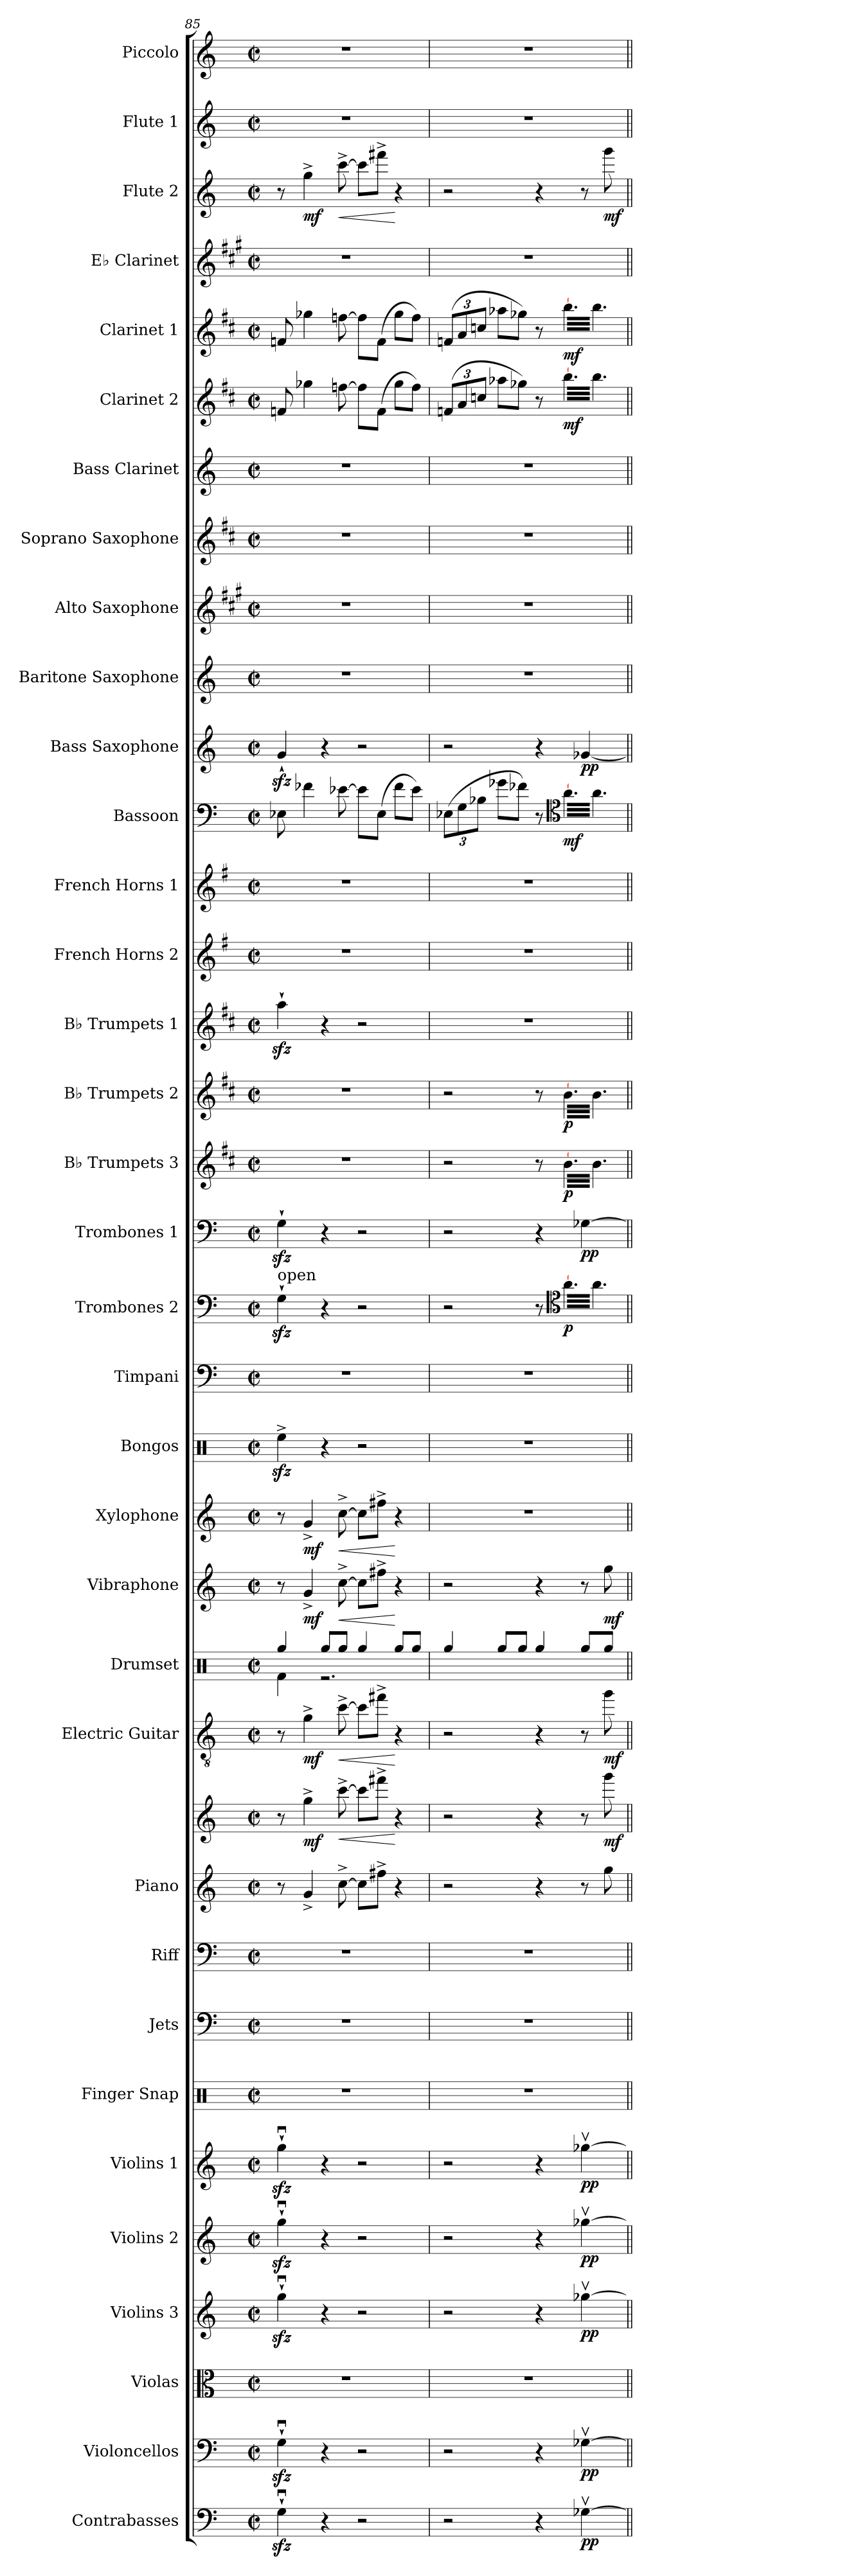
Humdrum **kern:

**kern	**dynam	**kern	**dynam	**kern	**kern	**dynam	**kern	**dynam	**kern	**dynam	**kern	**kern	**kern	**kern	**kern	**dynam	**kern	**dynam	**kern	**kern	**dynam	**kern	**dynam	**kern	**kern	**kern	**dynam	**kern	**dynam	**kern	**dynam	**kern	**dynam	**kern	**kern	**kern	**kern	**dynam	**kern	**dynam	**kern	**kern	**kern	**kern	**kern	**dynam	**kern	**dynam	**kern	**kern	**dynam	**kern	**kern
*part35	*part35	*part34	*part34	*part33	*part32	*part32	*part31	*part31	*part30	*part30	*part29	*part28	*part27	*part26	*part26	*part26	*part25	*part25	*part24	*part23	*part23	*part22	*part22	*part21	*part20	*part19	*part19	*part18	*part18	*part17	*part17	*part16	*part16	*part15	*part14	*part13	*part12	*part12	*part11	*part11	*part10	*part9	*part8	*part7	*part6	*part6	*part5	*part5	*part4	*part3	*part3	*part2	*part1
*staff36	*staff36	*staff35	*staff35	*staff34	*staff33	*staff33	*staff32	*staff32	*staff31	*staff31	*staff30	*staff29	*staff28	*staff27	*staff26	*staff26/27	*staff25	*staff25	*staff24	*staff23	*staff23	*staff22	*staff22	*staff21	*staff20	*staff19	*staff19	*staff18	*staff18	*staff17	*staff17	*staff16	*staff16	*staff15	*staff14	*staff13	*staff12	*staff12	*staff11	*staff11	*staff10	*staff9	*staff8	*staff7	*staff6	*staff6	*staff5	*staff5	*staff4	*staff3	*staff3	*staff2	*staff1
*I"Contrabasses	*	*I"Violoncellos	*	*I"Violas	*I"Violins 3	*	*I"Violins 2	*	*I"Violins 1	*	*I"Finger Snap	*I"Jets	*I"Riff	*I"Piano	*	*	*I"Electric Guitar	*	*I"Drumset	*I"Vibraphone	*	*I"Xylophone	*	*I"Bongos	*I"Timpani	*I"Trombones 2	*	*I"Trombones 1	*	*I"B♭ Trumpets 3	*	*I"B♭ Trumpets 2	*	*I"B♭ Trumpets 1	*I"French Horns 2	*I"French Horns 1	*I"Bassoon	*	*I"Bass Saxophone	*	*I"Baritone Saxophone	*I"Alto Saxophone	*I"Soprano Saxophone	*I"Bass Clarinet	*I"Clarinet 2	*	*I"Clarinet 1	*	*I"E♭ Clarinet	*I"Flute 2	*	*I"Flute 1	*I"Piccolo
*I'Cbs.	*	*I'Vcs.	*	*I'Vlas.	*I'Vlns. 3	*	*I'Vlns. 2	*	*I'Vlns. 1	*	*I'Fi. Sna.	*I'J.	*I'R.	*I'Pno.	*	*	*I'El. Guit.	*	*I'D. Set	*I'Vib.	*	*I'Xyl.	*	*I'Bon.	*I'Timp.	*I'Tbns. 2	*	*I'Tbns. 1	*	*I'B♭ Tpts. 3	*	*I'B♭ Tpts. 2	*	*I'B♭ Tpts. 1	*I'F Hns. 2	*I'F Hns. 1	*I'Bsn.	*	*I'Bs. Sax.	*	*I'Bar. Sax.	*I'A. Sax.	*I'S. Sax.	*I'B. Cl.	*I'Cl. 2	*	*I'Cl. 1	*	*I'E♭ Cl.	*I'Fl. 2	*	*I'Fl. 1	*I'Picc.
*clefF4	*	*clefF4	*	*clefC3	*clefG2	*	*clefG2	*	*clefG2	*	*clefX	*clefF4	*clefF4	*clefG2	*clefG2	*	*clefGv2	*	*clefX	*clefG2	*	*clefG2	*	*clefX	*clefF4	*clefF4	*	*clefF4	*	*clefG2	*	*clefG2	*	*clefG2	*clefG2	*clefG2	*clefF4	*	*clefG2	*	*clefG2	*clefG2	*clefG2	*clefG2	*clefG2	*	*clefG2	*	*clefG2	*clefG2	*	*clefG2	*clefG2
*ITrd7c12	*	*	*	*	*	*	*	*	*	*	*	*	*	*	*	*	*	*	*	*	*	*ITrd-7c-12	*	*	*	*	*	*	*	*ITrd1c2	*	*ITrd1c2	*	*ITrd1c2	*ITrd4c7	*ITrd4c7	*	*	*ITrd15c26	*	*ITrd12c21	*ITrd5c9	*ITrd1c2	*ITrd8c14	*ITrd1c2	*	*ITrd1c2	*	*ITrd-2c-3	*	*	*	*ITrd-7c-12
*k[]	*	*k[]	*	*k[]	*k[]	*	*k[]	*	*k[]	*	*k[]	*k[]	*k[]	*k[]	*k[]	*	*k[]	*	*k[]	*k[]	*	*k[]	*	*k[]	*k[]	*k[]	*	*k[]	*	*k[]	*	*k[]	*	*k[]	*k[]	*k[]	*k[]	*	*k[]	*	*k[]	*k[]	*k[]	*k[]	*k[]	*	*k[]	*	*k[]	*k[]	*	*k[]	*k[]
*M2/2	*	*M2/2	*	*M2/2	*M2/2	*	*M2/2	*	*M2/2	*	*M2/2	*M2/2	*M2/2	*M2/2	*M2/2	*	*M2/2	*	*M2/2	*M2/2	*	*M2/2	*	*M2/2	*M2/2	*M2/2	*	*M2/2	*	*M2/2	*	*M2/2	*	*M2/2	*M2/2	*M2/2	*M2/2	*	*M2/2	*	*M2/2	*M2/2	*M2/2	*M2/2	*M2/2	*	*M2/2	*	*M2/2	*M2/2	*	*M2/2	*M2/2
*met(c|)	*	*met(c|)	*	*met(c|)	*met(c|)	*	*met(c|)	*	*met(c|)	*	*met(c|)	*met(c|)	*met(c|)	*met(c|)	*met(c|)	*	*met(c|)	*	*met(c|)	*met(c|)	*	*met(c|)	*	*met(c|)	*met(c|)	*met(c|)	*	*met(c|)	*	*met(c|)	*	*met(c|)	*	*met(c|)	*met(c|)	*met(c|)	*met(c|)	*	*met(c|)	*	*met(c|)	*met(c|)	*met(c|)	*met(c|)	*met(c|)	*	*met(c|)	*	*met(c|)	*met(c|)	*	*met(c|)	*met(c|)
=85	=85	=85	=85	=85	=85	=85	=85	=85	=85	=85	=85	=85	=85	=85	=85	=85	=85	=85	=85	=85	=85	=85	=85	=85	=85	=85	=85	=85	=85	=85	=85	=85	=85	=85	=85	=85	=85	=85	=85	=85	=85	=85	=85	=85	=85	=85	=85	=85	=85	=85	=85	=85	=85
*	*	*	*	*	*	*	*	*	*	*	*	*	*	*	*	*	*	*	*^	*	*	*	*	*	*	*	*	*	*	*	*	*	*	*	*	*	*	*	*	*	*	*	*	*	*	*	*	*	*	*	*	*	*
!	!	!	!	!	!	!	!	!	!	!	!	!	!	!	!	!	!	!	!	!	!	!	!	!	!	!	!LO:TX:a:t=open	!	!	!	!	!	!	!	!	!	!	!	!	!	!	!	!	!	!	!	!	!	!	!	!	!	!	!
4GGzz<u''\	.	4Gzz<u''\	.	1r	4ggzz<u''\	.	4ggzz<u''\	.	4ggzz<u''\	.	1r	1r	1r	8r	8r	.	8r	.	4Rgg/	4Rf\	8r	.	8r	.	4Reezz<^\	1r	4Gzz<''\	.	4Gzz<''\	.	1r	.	1r	.	4ggzz<''\	1r	1r	8E-X\	.	4GGzz<''/	.	1r	1r	1r	1r	8e-X/	.	8e-X/	.	1r	8r	.	1r	1r
!	!	!	!	!	!	!	!	!	!	!	!	!	!	!	!	!LO:DY:b	!	!LO:DY:b	!	!	!	!LO:DY:b	!	!LO:DY:b	!	!	!	!	!	!	!	!	!	!	!	!	!	!	!	!	!	!	!	!	!	!	!	!	!	!	!	!LO:DY:b	!	!
.	.	.	.	.	.	.	.	.	.	.	.	.	.	4g^/	4gg^\	mf	4g^\	mf	.	.	4g^/	mf	4gg^/	mf	.	.	.	.	.	.	.	.	.	.	.	.	.	4f-X\	.	.	.	.	.	.	.	4ff-X\	.	4ff-X\	.	.	4gg^\	mf	.	.
4r	.	4r	.	.	4r	.	4r	.	4r	.	.	.	.	.	.	.	.	.	8Rgg/L	2.r	.	.	.	.	4r	.	4r	.	4r	.	.	.	.	.	4r	.	.	.	.	4r	.	.	.	.	.	.	.	.	.	.	.	.	.	.
!	!	!	!	!	!	!	!	!	!	!	!	!	!	!	!	!LO:HP:b	!	!LO:HP:b	!	!	!	!LO:HP:b	!	!LO:HP:b	!	!	!	!	!	!	!	!	!	!	!	!	!	!	!	!	!	!	!	!	!	!	!	!	!	!	!	!LO:HP:b	!	!
.	.	.	.	.	.	.	.	.	.	.	.	.	.	[8cc^\	[8ccc^\	<	[8cc^\	<	8Rgg/J	.	[8cc^\	<	[8ccc^\	<	.	.	.	.	.	.	.	.	.	.	.	.	.	[8e-X\	.	.	.	.	.	.	.	[8ee-X\	.	[8ee-X\	.	.	[8ccc^\	<	.	.
2r	.	2r	.	.	2r	.	2r	.	2r	.	.	.	.	8cc\L]	8ccc\L]	.	8cc\L]	.	4Rgg/	.	8cc\L]	.	8ccc\L]	.	2r	.	2r	.	2r	.	.	.	.	.	2r	.	.	8e-\L]	.	2r	.	.	.	.	.	8ee-\L]	.	8ee-\L]	.	.	8ccc\L]	.	.	.
.	.	.	.	.	.	.	.	.	.	.	.	.	.	8ff#X^\J	8fff#X^\J	.	8ff#X^\J	.	.	.	8ff#X^\J	.	8fff#X^\J	.	.	.	.	.	.	.	.	.	.	.	.	.	.	(>8E-\J	.	.	.	.	.	.	.	(>8e-\J	.	(>8e-\J	.	.	8fff#X^\J	.	.	.
.	.	.	.	.	.	.	.	.	.	.	.	.	.	4r	4r	[	4r	[	8Rgg/L	.	4r	[	4r	[	.	.	.	.	.	.	.	.	.	.	.	.	.	8f-\L	.	.	.	.	.	.	.	8ff-\L	.	8ff-\L	.	.	4r	[	.	.
.	.	.	.	.	.	.	.	.	.	.	.	.	.	.	.	.	.	.	8Rgg/J	.	.	.	.	.	.	.	.	.	.	.	.	.	.	.	.	.	.	8e-\J)	.	.	.	.	.	.	.	8ee-\J)	.	8ee-\J)	.	.	.	.	.	.
*	*	*	*	*	*	*	*	*	*	*	*	*	*	*	*	*	*	*	*v	*v	*	*	*	*	*	*	*	*	*	*	*	*	*	*	*	*	*	*	*	*	*	*	*	*	*	*	*	*	*	*	*	*	*	*
=86	=86	=86	=86	=86	=86	=86	=86	=86	=86	=86	=86	=86	=86	=86	=86	=86	=86	=86	=86	=86	=86	=86	=86	=86	=86	=86	=86	=86	=86	=86	=86	=86	=86	=86	=86	=86	=86	=86	=86	=86	=86	=86	=86	=86	=86	=86	=86	=86	=86	=86	=86	=86	=86
*	*	*	*	*	*	*	*	*	*	*	*	*	*	*	*	*	*	*	*	*	*	*	*	*	*	*	*	*	*	*	*	*	*	*	*	*	*Xbrackettup	*	*	*	*	*	*	*	*Xbrackettup	*	*Xbrackettup	*	*	*	*	*	*
2r	.	2r	.	1r	2r	.	2r	.	2r	.	1r	1r	1r	2r	2r	.	2r	.	4Rgg/	2r	.	1r	.	1r	1r	2r	.	2r	.	2r	.	2r	.	1r	1r	1r	(>12E-X\L	.	2r	.	1r	1r	1r	1r	(>12e-X/L	.	(>12e-X/L	.	1r	2r	.	1r	1r
.	.	.	.	.	.	.	.	.	.	.	.	.	.	.	.	.	.	.	.	.	.	.	.	.	.	.	.	.	.	.	.	.	.	.	.	.	12G\	.	.	.	.	.	.	.	12g/	.	12g/	.	.	.	.	.	.
.	.	.	.	.	.	.	.	.	.	.	.	.	.	.	.	.	.	.	.	.	.	.	.	.	.	.	.	.	.	.	.	.	.	.	.	.	12B-X\J	.	.	.	.	.	.	.	12b-X/J	.	12b-X/J	.	.	.	.	.	.
.	.	.	.	.	.	.	.	.	.	.	.	.	.	.	.	.	.	.	8Rgg/L	.	.	.	.	.	.	.	.	.	.	.	.	.	.	.	.	.	8g-X\L	.	.	.	.	.	.	.	8gg-X\L	.	8gg-X\L	.	.	.	.	.	.
.	.	.	.	.	.	.	.	.	.	.	.	.	.	.	.	.	.	.	8Rgg/J	.	.	.	.	.	.	.	.	.	.	.	.	.	.	.	.	.	8f-X\J)	.	.	.	.	.	.	.	8ff-X\J)	.	8ff-X\J)	.	.	.	.	.	.
4r	.	4r	.	.	4r	.	4r	.	4r	.	.	.	.	4r	4r	.	4r	.	4Rgg/	4r	.	.	.	.	.	8r	.	4r	.	8r	.	8r	.	.	.	.	8r	.	4r	.	.	.	.	.	8r	.	8r	.	.	4r	.	.	.
*	*	*	*	*	*	*	*	*	*	*	*	*	*	*	*	*	*	*	*	*	*	*	*	*	*	*clefC4	*	*	*	*	*	*	*	*	*	*	*clefC4	*	*	*	*	*	*	*	*	*	*	*	*	*	*	*	*
!	!	!	!	!	!	!	!	!	!	!	!	!	!	!	!	!	!	!	!	!	!	!	!	!	!	!	!LO:DY:b	!	!	!	!LO:DY:b	!	!LO:DY:b	!	!	!	!	!LO:DY:b	!	!	!	!	!	!	!	!LO:DY:b	!	!LO:DY:b	!	!	!	!	!
*	*	*	*	*	*	*	*	*	*	*	*	*	*	*	*	*	*	*	*	*	*	*	*	*	*	*tremolo	*	*	*	*	*	*	*	*	*	*	*	*	*	*	*	*	*	*	*	*	*	*	*	*	*	*	*
*	*	*	*	*	*	*	*	*	*	*	*	*	*	*	*	*	*	*	*	*	*	*	*	*	*	*	*	*	*	*tremolo	*	*	*	*	*	*	*	*	*	*	*	*	*	*	*	*	*	*	*	*	*	*	*
*	*	*	*	*	*	*	*	*	*	*	*	*	*	*	*	*	*	*	*	*	*	*	*	*	*	*	*	*	*	*	*	*tremolo	*	*	*	*	*	*	*	*	*	*	*	*	*	*	*	*	*	*	*	*	*
*	*	*	*	*	*	*	*	*	*	*	*	*	*	*	*	*	*	*	*	*	*	*	*	*	*	*	*	*	*	*	*	*	*	*	*	*	*tremolo	*	*	*	*	*	*	*	*	*	*	*	*	*	*	*	*
*	*	*	*	*	*	*	*	*	*	*	*	*	*	*	*	*	*	*	*	*	*	*	*	*	*	*	*	*	*	*	*	*	*	*	*	*	*	*	*	*	*	*	*	*	*tremolo	*	*	*	*	*	*	*	*
*	*	*	*	*	*	*	*	*	*	*	*	*	*	*	*	*	*	*	*	*	*	*	*	*	*	*	*	*	*	*	*	*	*	*	*	*	*	*	*	*	*	*	*	*	*	*	*tremolo	*	*	*	*	*	*
.	.	.	.	.	.	.	.	.	.	.	.	.	.	.	.	.	.	.	.	.	.	.	.	.	.	[32a\LLL	p	.	.	[32a\LLL	p	[32a\LLL	p	.	.	.	[32a\LLL	mf	.	.	.	.	.	.	[32aa\LLL	mf	[32aa\LLL	mf	.	.	.	.	.
.	.	.	.	.	.	.	.	.	.	.	.	.	.	.	.	.	.	.	.	.	.	.	.	.	.	32a\	.	.	.	32a\	.	32a\	.	.	.	.	32a\	.	.	.	.	.	.	.	32aa\	.	32aa\	.	.	.	.	.	.
.	.	.	.	.	.	.	.	.	.	.	.	.	.	.	.	.	.	.	.	.	.	.	.	.	.	32a\	.	.	.	32a\	.	32a\	.	.	.	.	32a\	.	.	.	.	.	.	.	32aa\	.	32aa\	.	.	.	.	.	.
.	.	.	.	.	.	.	.	.	.	.	.	.	.	.	.	.	.	.	.	.	.	.	.	.	.	32a\	.	.	.	32a\	.	32a\	.	.	.	.	32a\	.	.	.	.	.	.	.	32aa\	.	32aa\	.	.	.	.	.	.
!	!LO:DY:b	!	!LO:DY:b	!	!	!LO:DY:b	!	!LO:DY:b	!	!LO:DY:b	!	!	!	!	!	!	!	!	!	!	!	!	!	!	!	!	!	!	!LO:DY:b	!	!	!	!	!	!	!	!	!	!	!LO:DY:b	!	!	!	!	!	!	!	!	!	!	!	!	!
[4GG-Xv\	pp	[4G-Xv\	pp	.	[4gg-Xv\	pp	[4gg-Xv\	pp	[4gg-Xv\	pp	.	.	.	8r	8r	.	8r	.	8Rgg/L	8r	.	.	.	.	.	32a\	.	[4G-X\	pp	32a\	.	32a\	.	.	.	.	32a\	.	[4GG-X/	pp	.	.	.	.	32aa\	.	32aa\	.	.	8r	.	.	.
.	.	.	.	.	.	.	.	.	.	.	.	.	.	.	.	.	.	.	.	.	.	.	.	.	.	32a\	.	.	.	32a\	.	32a\	.	.	.	.	32a\	.	.	.	.	.	.	.	32aa\	.	32aa\	.	.	.	.	.	.
.	.	.	.	.	.	.	.	.	.	.	.	.	.	.	.	.	.	.	.	.	.	.	.	.	.	32a\	.	.	.	32a\	.	32a\	.	.	.	.	32a\	.	.	.	.	.	.	.	32aa\	.	32aa\	.	.	.	.	.	.
.	.	.	.	.	.	.	.	.	.	.	.	.	.	.	.	.	.	.	.	.	.	.	.	.	.	32a\	.	.	.	32a\	.	32a\	.	.	.	.	32a\	.	.	.	.	.	.	.	32aa\	.	32aa\	.	.	.	.	.	.
!	!	!	!	!	!	!	!	!	!	!	!	!	!	!	!	!LO:DY:b	!	!LO:DY:b	!	!	!LO:DY:b	!	!	!	!	!	!	!	!	!	!	!	!	!	!	!	!	!	!	!	!	!	!	!	!	!	!	!	!	!	!LO:DY:b	!	!
.	.	.	.	.	.	.	.	.	.	.	.	.	.	8gg\	8ggg\	mf	8gg\	mf	8Rgg/J	8gg\	mf	.	.	.	.	32a\	.	.	.	32a\	.	32a\	.	.	.	.	32a\	.	.	.	.	.	.	.	32aa\	.	32aa\	.	.	8ggg\	mf	.	.
.	.	.	.	.	.	.	.	.	.	.	.	.	.	.	.	.	.	.	.	.	.	.	.	.	.	32a\	.	.	.	32a\	.	32a\	.	.	.	.	32a\	.	.	.	.	.	.	.	32aa\	.	32aa\	.	.	.	.	.	.
.	.	.	.	.	.	.	.	.	.	.	.	.	.	.	.	.	.	.	.	.	.	.	.	.	.	32a\	.	.	.	32a\	.	32a\	.	.	.	.	32a\	.	.	.	.	.	.	.	32aa\	.	32aa\	.	.	.	.	.	.
.	.	.	.	.	.	.	.	.	.	.	.	.	.	.	.	.	.	.	.	.	.	.	.	.	.	32a\JJJ	.	.	.	32a\JJJ	.	32a\JJJ	.	.	.	.	32a\JJJ	.	.	.	.	.	.	.	32aa\JJJ	.	32aa\JJJ	.	.	.	.	.	.
*	*	*	*	*	*	*	*	*	*	*	*	*	*	*	*	*	*	*	*	*	*	*	*	*	*	*	*	*	*	*	*	*	*	*	*	*	*	*	*	*	*	*	*	*	*	*	*Xtremolo	*	*	*	*	*	*
*	*	*	*	*	*	*	*	*	*	*	*	*	*	*	*	*	*	*	*	*	*	*	*	*	*	*	*	*	*	*	*	*	*	*	*	*	*	*	*	*	*	*	*	*	*Xtremolo	*	*	*	*	*	*	*	*
*	*	*	*	*	*	*	*	*	*	*	*	*	*	*	*	*	*	*	*	*	*	*	*	*	*	*	*	*	*	*	*	*	*	*	*	*	*Xtremolo	*	*	*	*	*	*	*	*	*	*	*	*	*	*	*	*
*	*	*	*	*	*	*	*	*	*	*	*	*	*	*	*	*	*	*	*	*	*	*	*	*	*	*	*	*	*	*	*	*Xtremolo	*	*	*	*	*	*	*	*	*	*	*	*	*	*	*	*	*	*	*	*	*
*	*	*	*	*	*	*	*	*	*	*	*	*	*	*	*	*	*	*	*	*	*	*	*	*	*	*	*	*	*	*Xtremolo	*	*	*	*	*	*	*	*	*	*	*	*	*	*	*	*	*	*	*	*	*	*	*
*	*	*	*	*	*	*	*	*	*	*	*	*	*	*	*	*	*	*	*	*	*	*	*	*	*	*Xtremolo	*	*	*	*	*	*	*	*	*	*	*	*	*	*	*	*	*	*	*	*	*	*	*	*	*	*	*
=||	=||	=||	=||	=||	=||	=||	=||	=||	=||	=||	=||	=||	=||	=||	=||	=||	=||	=||	=||	=||	=||	=||	=||	=||	=||	=||	=||	=||	=||	=||	=||	=||	=||	=||	=||	=||	=||	=||	=||	=||	=||	=||	=||	=||	=||	=||	=||	=||	=||	=||	=||	=||	=||
*-	*-	*-	*-	*-	*-	*-	*-	*-	*-	*-	*-	*-	*-	*-	*-	*-	*-	*-	*-	*-	*-	*-	*-	*-	*-	*-	*-	*-	*-	*-	*-	*-	*-	*-	*-	*-	*-	*-	*-	*-	*-	*-	*-	*-	*-	*-	*-	*-	*-	*-	*-	*-	*-
